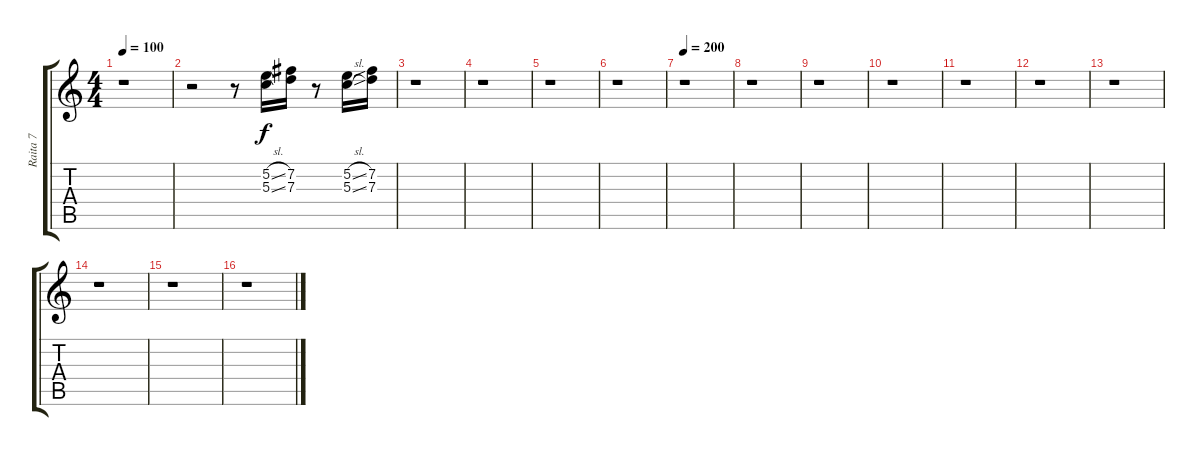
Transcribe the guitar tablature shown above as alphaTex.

\track ("Raita 7" "Raita 7") {instrument distortionguitar}
\staff {score tabs}
\tuning (E4 B3 G3 D3 A2 E2) {hide}
\ts (4 4)
\tempo 100
\clef g2
\ks c
r.1{dy f instrument distortionguitar} |
r.2{balance 0} r.8 (5.2{sl} 5.3{sl}).16 (7.2 7.3).16 r.8 (5.2{sl} 5.3{sl}).16 (7.2 7.3).16 |
r.1 |
r.1 |
r.1 |
r.1 |
\tempo 200
r.1 |
r.1 |
r.1 |
r.1 |
r.1 |
r.1 |
r.1 |
r.1 |
r.1 |
r.1
